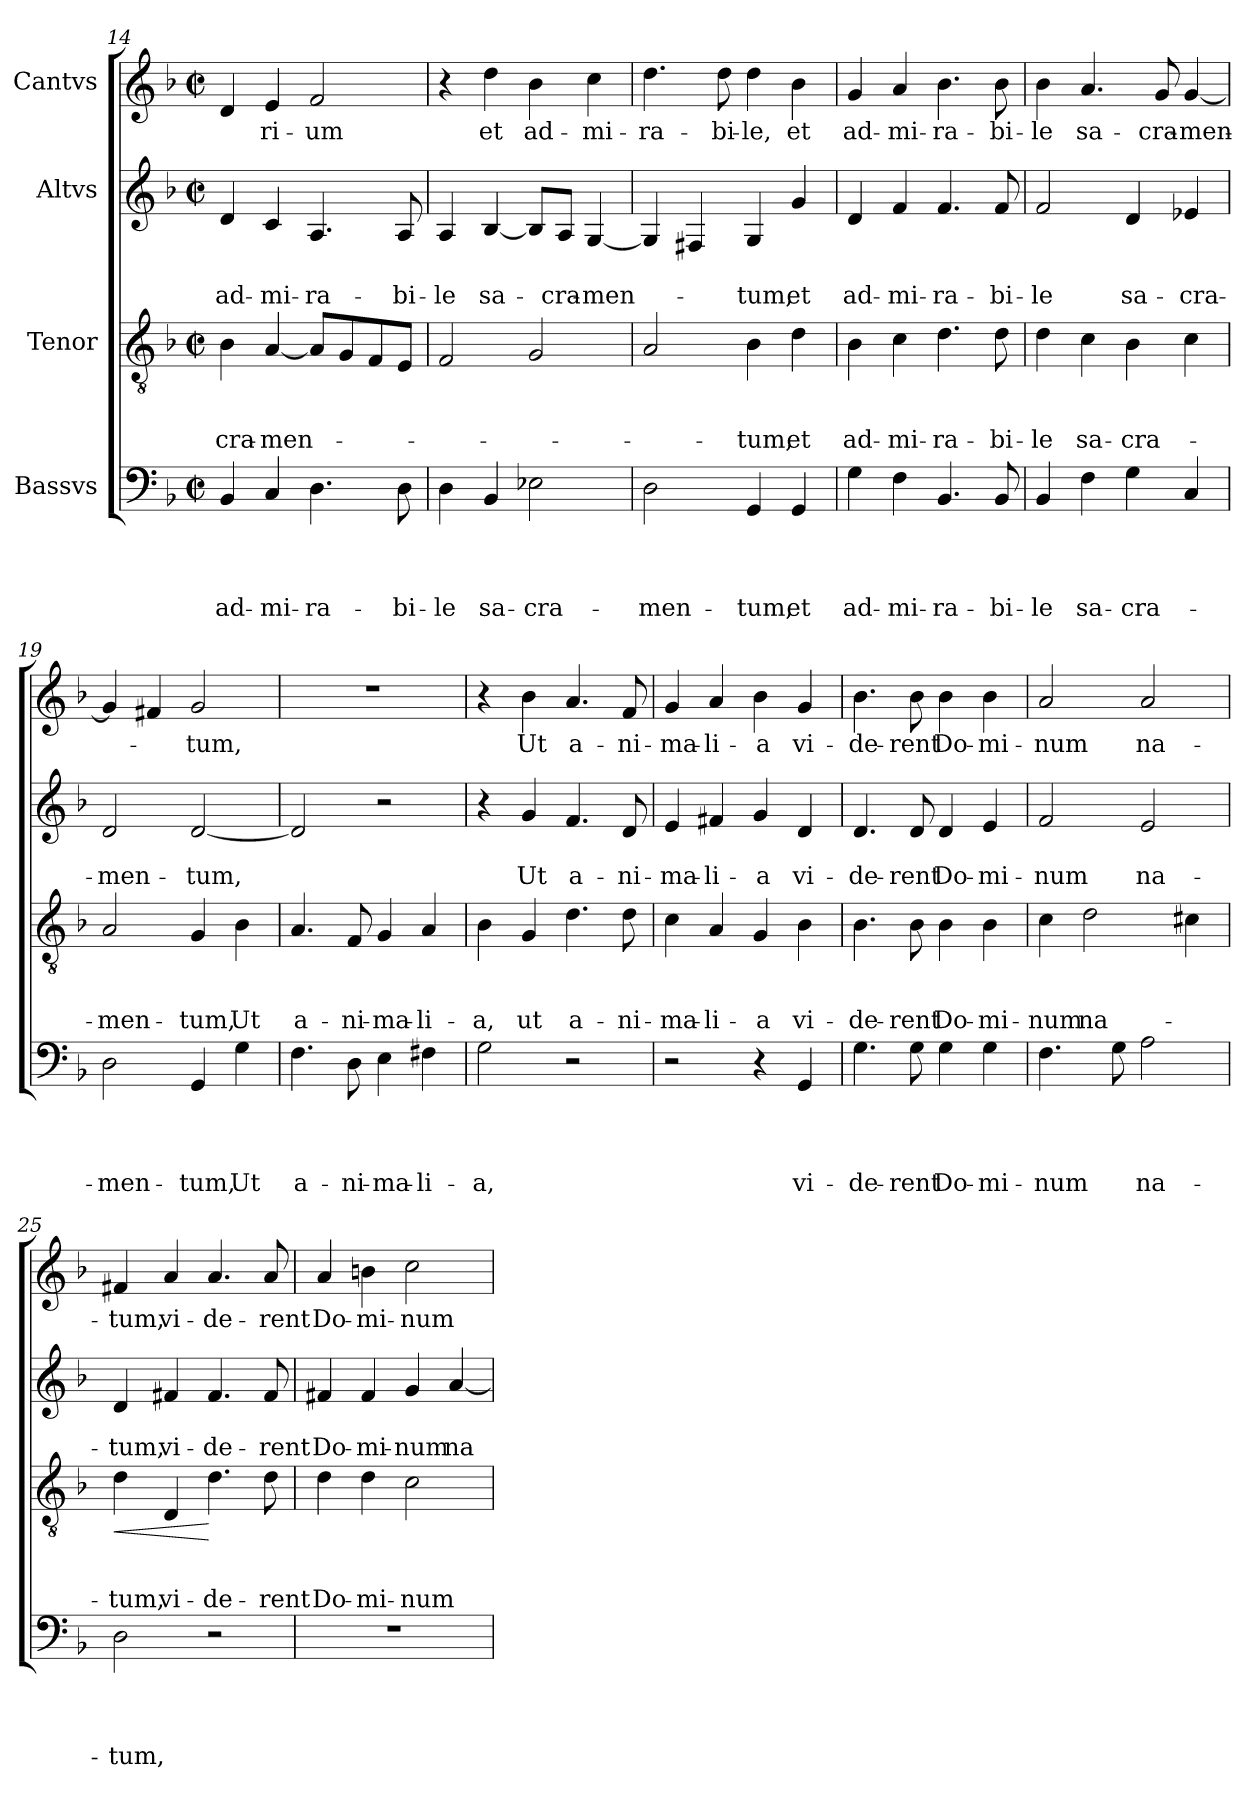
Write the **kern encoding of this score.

**kern	**text	**text	**text	**text	**kern	**text	**text	**text	**dynam	**kern	**text	**text	**kern	**text
*part4	*part4	*part4	*part4	*part4	*part3	*part3	*part3	*part3	*part3	*part2	*part2	*part2	*part1	*part1
*staff4	*staff4	*staff4	*staff4	*staff4	*staff3	*staff3	*staff3	*staff3	*staff3	*staff2	*staff2	*staff2	*staff1	*staff1
*I"Bassvs	*	*	*	*	*I"Tenor	*	*	*	*	*I"Altvs	*	*	*I"Cantvs	*
*clefF4	*	*	*	*	*clefGv2	*	*	*	*	*clefG2	*	*	*clefG2	*
*k[b-]	*	*	*	*	*k[b-]	*	*	*	*	*k[b-]	*	*	*k[b-]	*
*F:	*	*	*	*	*F:	*	*	*	*	*F:	*	*	*F:	*
*M2/2	*	*	*	*	*M2/2	*	*	*	*	*M2/2	*	*	*M2/2	*
*met(c|)	*	*	*	*	*met(c|)	*	*	*	*	*met(c|)	*	*	*met(c|)	*
=14	=14	=14	=14	=14	=14	=14	=14	=14	=14	=14	=14	=14	=14	=14
!	!	!	!	!LO:LY:b	!	!	!	!LO:LY:b	!	!	!	!LO:LY:b	!	!
4BB-/	.	.	.	ad-	4B-\	.	.	-cra-	.	4d/	.	ad-	4d/	.
!	!	!	!	!LO:LY:b	!	!	!	!LO:LY:b:rj	!	!	!	!LO:LY:b	!	!LO:LY:b
4C/	.	.	.	-mi-	[<4A/	.	.	-men-	.	4c/	.	-mi-	4e/	-ri-
!	!	!	!	!LO:LY:b	!	!	!	!	!	!	!	!LO:LY:b	!	!LO:LY:b
4.D\	.	.	.	-ra-	8A/L]	.	.	.	.	4.A/	.	-ra-	2f/	-um
.	.	.	.	.	8G/	.	.	.	.	.	.	.	.	.
.	.	.	.	.	8F/	.	.	.	.	.	.	.	.	.
!	!	!	!	!LO:LY:b	!	!	!	!	!	!	!	!LO:LY:b	!	!
8D\	.	.	.	-bi-	8E/J	.	.	.	.	8A/	.	-bi-	.	.
=15	=15	=15	=15	=15	=15	=15	=15	=15	=15	=15	=15	=15	=15	=15
!	!	!	!	!LO:LY:b	!	!	!	!	!	!	!	!LO:LY:b	!	!
4D\	.	.	.	-le	2F/	.	.	.	.	4A/	.	-le	4r	.
!	!	!	!	!LO:LY:b	!	!	!	!	!	!	!	!LO:LY:b	!	!LO:LY:b
4BB-/	.	.	.	sa-	.	.	.	.	.	[<4B-/	.	sa-	4dd\	et
!	!	!	!	!LO:LY:b	!	!	!	!	!	!	!	!	!	!LO:LY:b
2E-X\	.	.	.	-cra-	2G/	.	.	.	.	8B-/L]	.	.	4b-\	ad-
!	!	!	!	!	!	!	!	!	!	!	!	!LO:LY:b	!	!
.	.	.	.	.	.	.	.	.	.	8A/J	.	-cra-	.	.
!	!	!	!	!	!	!	!	!	!	!	!	!LO:LY:b:rj	!	!LO:LY:b
.	.	.	.	.	.	.	.	.	.	[<4G/	.	-men-	4cc\	-mi-
=16	=16	=16	=16	=16	=16	=16	=16	=16	=16	=16	=16	=16	=16	=16
!	!	!	!	!LO:LY:b	!	!	!	!	!	!	!	!	!	!LO:LY:b
2D\	.	.	.	-men-	2A/	.	.	.	.	4G/]	.	.	4.dd\	-ra-
.	.	.	.	.	.	.	.	.	.	4F#X/	.	.	.	.
!	!	!	!	!	!	!	!	!	!	!	!	!	!	!LO:LY:b
.	.	.	.	.	.	.	.	.	.	.	.	.	8dd\	-bi-
!	!	!	!	!LO:LY:b	!	!	!	!LO:LY:b	!	!	!	!LO:LY:b	!	!LO:LY:b:rj
4GG/	.	.	.	-tum,	4B-\	.	.	-tum,	.	4G/	.	-tum,	4dd\	-le,
!	!	!	!	!LO:LY:b	!	!	!	!LO:LY:b	!	!	!	!LO:LY:b	!	!LO:LY:b
4GG/	.	.	.	et	4d\	.	.	et	.	4g/	.	et	4b-\	et
=17	=17	=17	=17	=17	=17	=17	=17	=17	=17	=17	=17	=17	=17	=17
!	!	!	!	!LO:LY:b	!	!	!	!LO:LY:b	!	!	!	!LO:LY:b	!	!LO:LY:b
4G\	.	.	.	ad-	4B-\	.	.	ad-	.	4d/	.	ad-	4g/	ad-
!	!	!	!	!LO:LY:b:rj	!	!	!	!LO:LY:b:rj	!	!	!	!LO:LY:b:rj	!	!LO:LY:b:rj
4F\	.	.	.	-mi-	4c\	.	.	-mi-	.	4f/	.	-mi-	4a/	-mi-
!	!	!	!	!LO:LY:b	!	!	!	!LO:LY:b	!	!	!	!LO:LY:b	!	!LO:LY:b
4.BB-/	.	.	.	-ra-	4.d\	.	.	-ra-	.	4.f/	.	-ra-	4.b-\	-ra-
!	!	!	!	!LO:LY:b	!	!	!	!LO:LY:b	!	!	!	!LO:LY:b	!	!LO:LY:b
8BB-/	.	.	.	-bi-	8d\	.	.	-bi-	.	8f/	.	-bi-	8b-\	-bi-
=18	=18	=18	=18	=18	=18	=18	=18	=18	=18	=18	=18	=18	=18	=18
!	!	!	!	!LO:LY:b	!	!	!	!LO:LY:b	!	!	!	!LO:LY:b	!	!LO:LY:b
4BB-/	.	.	.	-le	4d\	.	.	-le	.	2f/	.	-le	4b-\	-le
!	!	!	!	!LO:LY:b	!	!	!	!LO:LY:b	!	!	!	!	!	!LO:LY:b
4F\	.	.	.	sa-	4c\	.	.	sa-	.	.	.	.	4.a/	sa-
!	!	!	!	!LO:LY:b:rj	!	!	!	!LO:LY:b:rj	!	!	!	!LO:LY:b	!	!
4G\	.	.	.	-cra-	4B-\	.	.	-cra-	.	4d/	.	sa-	.	.
!	!	!	!	!	!	!	!	!	!	!	!	!	!	!LO:LY:b
.	.	.	.	.	.	.	.	.	.	.	.	.	8g/	-cra-
!	!	!	!	!	!	!	!	!	!	!	!	!LO:LY:b	!	!LO:LY:b:rj
4C/	.	.	.	.	4c\	.	.	.	.	4e-X/	.	-cra-	[>4g/	-men-
!!LO:PB:g=z
=19	=19	=19	=19	=19	=19	=19	=19	=19	=19	=19	=19	=19	=19	=19
!	!	!	!	!LO:LY:b	!	!	!	!LO:LY:b	!	!	!	!LO:LY:b	!	!
2D\	.	.	.	-men-	2A/	.	.	-men-	.	2d/	.	-men-	4g/]	.
.	.	.	.	.	.	.	.	.	.	.	.	.	4f#X/	.
!	!	!	!	!LO:LY:b	!	!	!	!LO:LY:b	!	!	!	!LO:LY:b	!	!LO:LY:b
4GG/	.	.	.	-tum,	4G/	.	.	-tum,	.	[<2d/	.	-tum,	2g/	-tum,
!	!	!	!	!LO:LY:b	!	!	!	!LO:LY:b	!	!	!	!	!	!
4G\	.	.	.	Ut	4B-\	.	.	Ut	.	.	.	.	.	.
=20	=20	=20	=20	=20	=20	=20	=20	=20	=20	=20	=20	=20	=20	=20
!	!	!	!	!LO:LY:b	!	!	!	!LO:LY:b	!	!	!	!	!	!
4.F\	.	.	.	a-	4.A/	.	.	a-	.	2d/]	.	.	1r	.
!	!	!	!	!LO:LY:b	!	!	!	!LO:LY:b	!	!	!	!	!	!
8D\	.	.	.	-ni-	8F/	.	.	-ni-	.	.	.	.	.	.
!	!	!	!	!LO:LY:b:rj	!	!	!	!LO:LY:b:rj	!	!	!	!	!	!
4E\	.	.	.	-ma-	4G/	.	.	-ma-	.	2r	.	.	.	.
!	!	!	!	!LO:LY:b	!	!	!	!LO:LY:b	!	!	!	!	!	!
4F#X\	.	.	.	-li-	4A/	.	.	-li-	.	.	.	.	.	.
=21	=21	=21	=21	=21	=21	=21	=21	=21	=21	=21	=21	=21	=21	=21
!	!	!	!	!LO:LY:b	!	!	!	!LO:LY:b	!	!	!	!	!	!
2G\	.	.	.	-a,	4B-\	.	.	-a,	.	4r	.	.	4r	.
!	!	!	!	!	!	!	!	!LO:LY:b	!	!	!	!LO:LY:b	!	!LO:LY:b
.	.	.	.	.	4G/	.	.	ut	.	4g/	.	Ut	4b->\	Ut
!	!	!	!	!	!	!	!	!LO:LY:b	!	!	!	!LO:LY:b	!	!LO:LY:b
2r	.	.	.	.	4.d\	.	.	a-	.	4.f/	.	a-	4.a/	a-
!	!	!	!	!	!	!	!	!LO:LY:b	!	!	!	!LO:LY:b	!	!LO:LY:b
.	.	.	.	.	8d\	.	.	-ni-	.	8d/	.	-ni-	8f/	-ni-
=22	=22	=22	=22	=22	=22	=22	=22	=22	=22	=22	=22	=22	=22	=22
!	!	!	!	!	!	!	!	!LO:LY:b	!	!	!	!LO:LY:b	!	!LO:LY:b
2r	.	.	.	.	4c\	.	.	-ma-	.	4e/	.	-ma-	4g/	-ma-
!	!	!	!	!	!	!	!	!LO:LY:b	!	!	!	!LO:LY:b	!	!LO:LY:b
.	.	.	.	.	4A/	.	.	-li-	.	4f#X/	.	-li-	4a/	-li-
!	!	!	!	!	!	!	!	!LO:LY:b	!	!	!	!LO:LY:b	!	!LO:LY:b
4r	.	.	.	.	4G/	.	.	-a	.	4g/	.	-a	4b-\	-a
!	!	!	!	!LO:LY:b	!	!	!	!LO:LY:b	!	!	!	!LO:LY:b	!	!LO:LY:b
4GG/	.	.	.	vi-	4B-\	.	.	vi-	.	4d/	.	vi-	4g/	vi-
=23	=23	=23	=23	=23	=23	=23	=23	=23	=23	=23	=23	=23	=23	=23
!	!	!	!	!LO:LY:b	!	!	!	!LO:LY:b	!	!	!	!LO:LY:b	!	!LO:LY:b
4.G\	.	.	.	-de-	4.B-\	.	.	-de-	.	4.d/	.	-de-	4.b-\	-de-
!	!	!	!	!LO:LY:b	!	!	!	!LO:LY:b	!	!	!	!LO:LY:b	!	!LO:LY:b
8G\	.	.	.	-rent	8B-\	.	.	-rent	.	8d/	.	-rent	8b-\	-rent
!	!	!	!	!LO:LY:b	!	!	!	!LO:LY:b	!	!	!	!LO:LY:b	!	!LO:LY:b
4G\	.	.	.	Do-	4B-\	.	.	Do-	.	4d/	.	Do-	4b-\	Do-
!	!	!	!	!LO:LY:b	!	!	!	!LO:LY:b	!	!	!	!LO:LY:b	!	!LO:LY:b
4G\	.	.	.	-mi-	4B-\	.	.	-mi-	.	4e/	.	-mi-	4b-\	-mi-
=24	=24	=24	=24	=24	=24	=24	=24	=24	=24	=24	=24	=24	=24	=24
!	!	!	!	!LO:LY:b	!	!	!	!LO:LY:b	!	!	!	!LO:LY:b	!	!LO:LY:b
4.F\	.	.	.	-num	4c\	.	.	-num	.	2f/	.	-num	2a/	-num
!	!	!	!	!	!	!	!	!LO:LY:b	!	!	!	!	!	!
.	.	.	.	.	2d\	.	.	na-	.	.	.	.	.	.
8G\	.	.	.	.	.	.	.	.	.	.	.	.	.	.
!	!	!	!	!LO:LY:b	!	!	!	!	!	!	!	!LO:LY:b	!	!LO:LY:b
2A\	.	.	.	na-	.	.	.	.	.	2e/	.	na-	2a/	na-
.	.	.	.	.	4c#X\	.	.	.	.	.	.	.	.	.
!!LO:LB:g=z
=25	=25	=25	=25	=25	=25	=25	=25	=25	=25	=25	=25	=25	=25	=25
!	!	!	!	!LO:LY:b	!	!	!	!LO:LY:b	!LO:HP:b	!	!	!LO:LY:b	!	!LO:LY:b
2D\	.	.	.	-tum,	4d\	.	.	-tum,	<	4d/	.	-tum,	4f#X/	-tum,
!	!	!	!	!	!	!	!	!LO:LY:b	!	!	!	!LO:LY:b	!	!LO:LY:b
.	.	.	.	.	4D/	.	.	vi-	.	4f#X/	.	vi-	4a/	vi-
!	!	!	!	!	!	!	!	!LO:LY:b	!	!	!	!LO:LY:b	!	!LO:LY:b
2r	.	.	.	.	4.d\	.	.	-de-	[	4.f#/	.	-de-	4.a/	-de-
!	!	!	!	!	!	!	!	!LO:LY:b:rj	!	!	!	!LO:LY:b:rj	!	!LO:LY:b:rj
.	.	.	.	.	8d\	.	.	-rent	.	8f#/	.	-rent	8a/	-rent
=26	=26	=26	=26	=26	=26	=26	=26	=26	=26	=26	=26	=26	=26	=26
!	!	!	!	!	!	!	!	!LO:LY:b	!	!	!	!LO:LY:b	!	!LO:LY:b
1r	.	.	.	.	4d\	.	.	Do-	.	4f#X/	.	Do-	4a/	Do-
!	!	!	!	!	!	!	!	!LO:LY:b	!	!	!	!LO:LY:b	!	!LO:LY:b
.	.	.	.	.	4d\	.	.	-mi-	.	4f#/	.	-mi-	4bn\	-mi-
!	!	!	!	!	!	!	!	!LO:LY:b	!	!	!	!LO:LY:b	!	!LO:LY:b
.	.	.	.	.	2c\	.	.	-num	.	4g/	.	-num	2cc\	-num
!	!	!	!	!	!	!	!	!	!	!	!	!LO:LY:b	!	!
.	.	.	.	.	.	.	.	.	.	[<4a/	.	na-	.	.
=	=	=	=	=	=	=	=	=	=	=	=	=	=	=
*-	*-	*-	*-	*-	*-	*-	*-	*-	*-	*-	*-	*-	*-	*-
